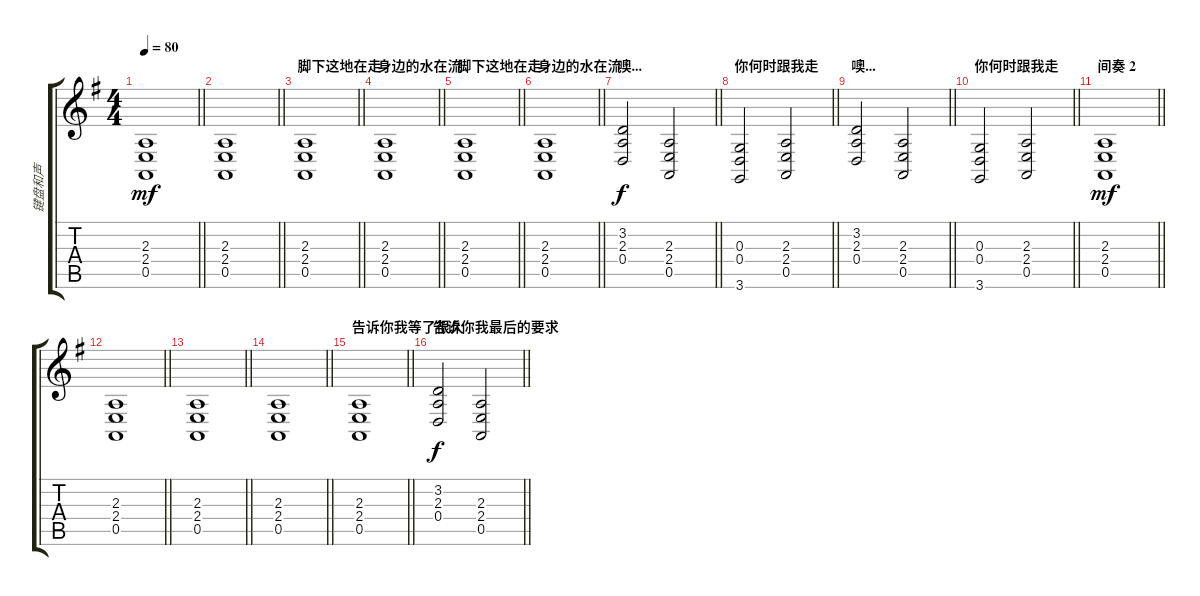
\track ("键盘和声" "键盘和声") {instrument synthstrings2}
\staff {score tabs}
\tuning (E4 B3 G3 D3 A2 E2) {hide}
\ts (4 4)
\tempo 80
\clef g2
\barLineRight lightlight
\ks g
(2.3 2.4 0.5).1{dy mf} |
\barLineRight lightlight
(2.3 2.4 0.5).1 |
\section ("" "脚下这地在走")
\barLineRight lightlight
(2.3 2.4 0.5).1 |
\section ("" "身边的水在流")
\barLineRight lightlight
(2.3 2.4 0.5).1 |
\section ("" "脚下这地在走")
\barLineRight lightlight
(2.3 2.4 0.5).1 |
\section ("" "身边的水在流")
\barLineRight lightlight
(2.3 2.4 0.5).1 |
\section ("" "噢...")
\barLineRight lightlight
(3.2 2.3 0.4).2{dy f} (2.3 2.4 0.5).2 |
\section ("" "你何时跟我走")
\barLineRight lightlight
(0.3 0.4 3.6).2 (2.3 2.4 0.5).2 |
\section ("" "噢...")
\barLineRight lightlight
(3.2 2.3 0.4).2 (2.3 2.4 0.5).2 |
\section ("" "你何时跟我走")
\barLineRight lightlight
(0.3 0.4 3.6).2 (2.3 2.4 0.5).2 |
\section ("" "间奏 2")
\barLineRight lightlight
(2.3 2.4 0.5).1{dy mf} |
\barLineRight lightlight
(2.3 2.4 0.5).1 |
\barLineRight lightlight
(2.3 2.4 0.5).1 |
\barLineRight lightlight
(2.3 2.4 0.5).1 |
\section ("" "告诉你我等了很久")
\barLineRight lightlight
(2.3 2.4 0.5).1 |
\section ("" "告诉你我最后的要求")
\barLineRight lightlight
(3.2 2.3 0.4).2{dy f} (2.3 2.4 0.5).2
